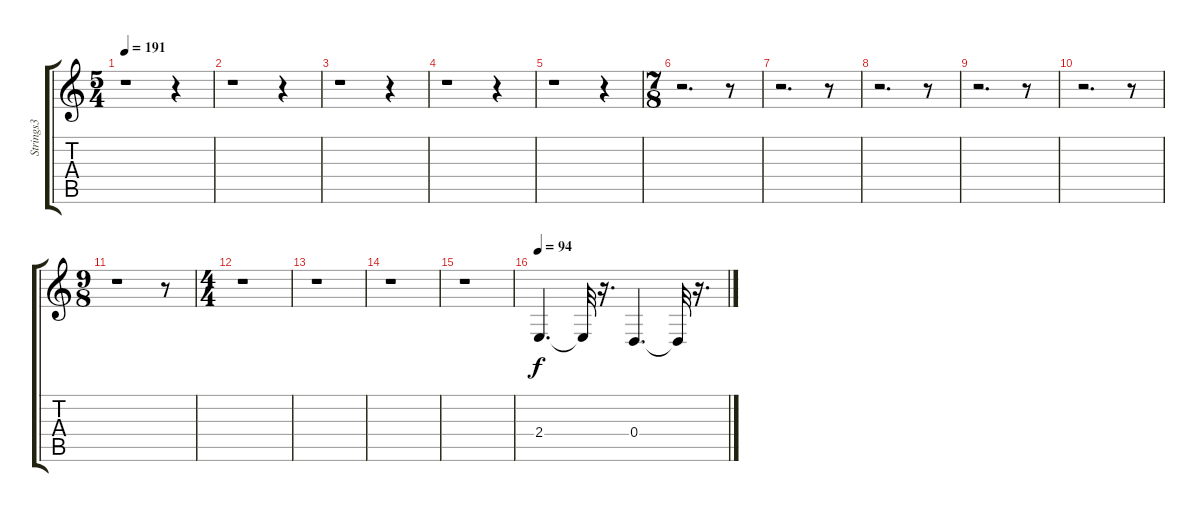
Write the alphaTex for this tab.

\track ("Strings3" "Strings3") {instrument stringensemble1}
\staff {score tabs}
\tuning (E4 B3 G3 D3 A2 E2) {hide}
\ts (5 4)
\tempo 191
\clef g2
\ks c
r.1{dy mf} r.4 |
r.1 r.4 |
r.1 r.4 |
r.1 r.4 |
r.1 r.4 |
\ts (7 8)
r.2{d} r.8 |
r.2{d} r.8 |
r.2{d} r.8 |
r.2{d} r.8 |
r.2{d} r.8 |
\ts (9 8)
r.1 r.8 |
\ts (4 4)
r.1 |
r.1 |
r.1 |
r.1 |
\tempo 94
2.4.4{d dy f} 2.4{t}.32 r.16{d} 0.4.4{d} 0.4{t}.32 r.16{d}
